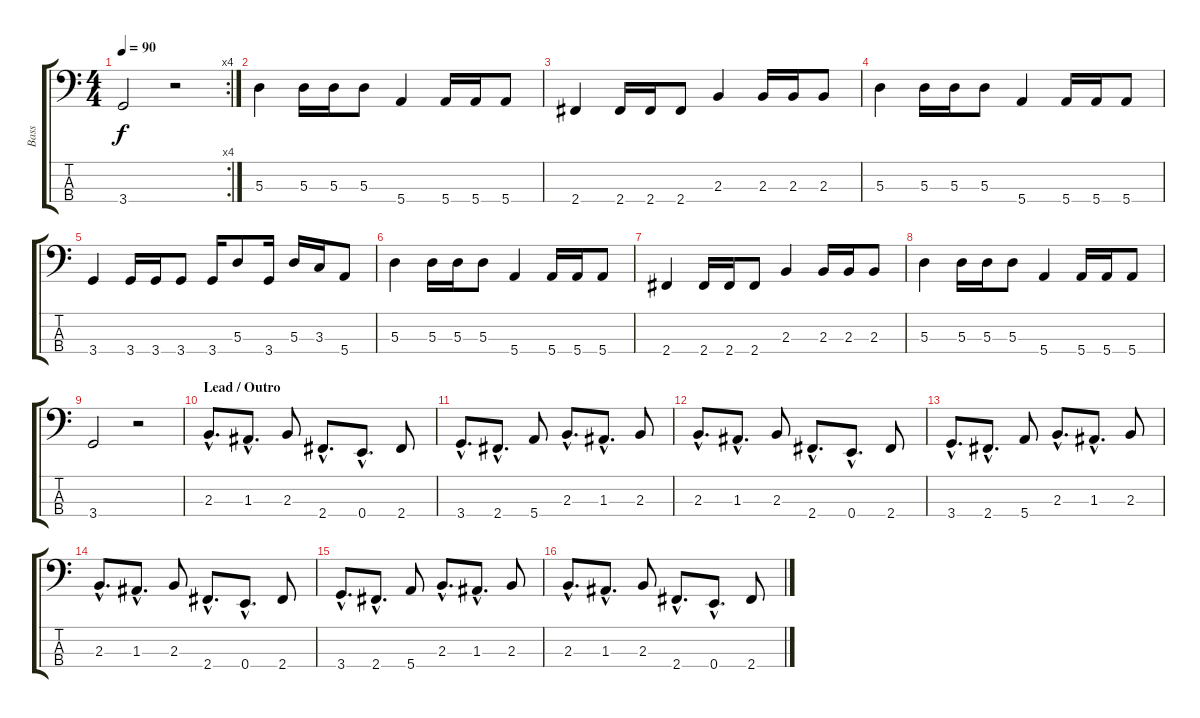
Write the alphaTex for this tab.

\track ("Bass" "Bass") {instrument electricbasspick}
\staff {score tabs}
\tuning (G2 D2 A1 E1) {hide}
\rc 4
\ts (4 4)
\tempo 90
\clef f4
\ks c
3.4.2{dy f} r.2 |
5.3.4 5.3.16 5.3.16 5.3.8 5.4.4 5.4.16 5.4.16 5.4.8 |
2.4.4 2.4.16 2.4.16 2.4.8 2.3.4 2.3.16 2.3.16 2.3.8 |
5.3.4 5.3.16 5.3.16 5.3.8 5.4.4 5.4.16 5.4.16 5.4.8 |
3.4.4 3.4.16 3.4.16 3.4.8 3.4.16 5.3.8 3.4.16 5.3.16 3.3.16 5.4.8 |
5.3.4 5.3.16 5.3.16 5.3.8 5.4.4 5.4.16 5.4.16 5.4.8 |
2.4.4 2.4.16 2.4.16 2.4.8 2.3.4 2.3.16 2.3.16 2.3.8 |
5.3.4 5.3.16 5.3.16 5.3.8 5.4.4 5.4.16 5.4.16 5.4.8 |
3.4.2 r.2 |
\section ("" "Lead / Outro")
2.3{hac}.8{d} 1.3{hac}.8{d} 2.3.8 2.4{hac}.8{d} 0.4{hac}.8{d} 2.4.8 |
3.4{hac}.8{d} 2.4{hac}.8{d} 5.4.8 2.3{hac}.8{d} 1.3{hac}.8{d} 2.3.8 |
2.3{hac}.8{d} 1.3{hac}.8{d} 2.3.8 2.4{hac}.8{d} 0.4{hac}.8{d} 2.4.8 |
3.4{hac}.8{d} 2.4{hac}.8{d} 5.4.8 2.3{hac}.8{d} 1.3{hac}.8{d} 2.3.8 |
2.3{hac}.8{d} 1.3{hac}.8{d} 2.3.8 2.4{hac}.8{d} 0.4{hac}.8{d} 2.4.8 |
3.4{hac}.8{d} 2.4{hac}.8{d} 5.4.8 2.3{hac}.8{d} 1.3{hac}.8{d} 2.3.8 |
2.3{hac}.8{d} 1.3{hac}.8{d} 2.3.8 2.4{hac}.8{d} 0.4{hac}.8{d} 2.4.8
